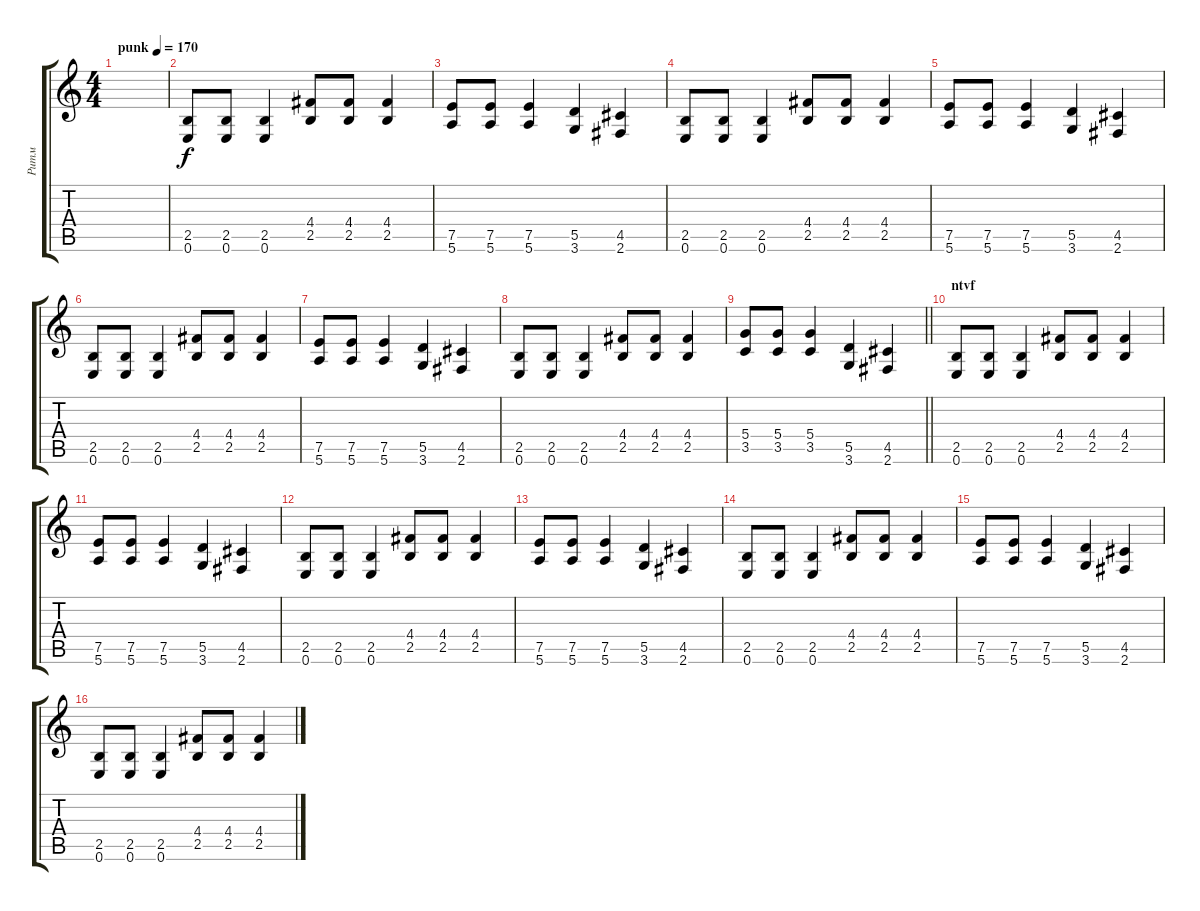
\track ("Ритм" "Ритм") {instrument distortionguitar}
\staff {score tabs}
\tuning (E4 B3 G3 D3 A2 E2) {hide}
\ts (4 4)
\tempo (170 "punk")
\clef g2
\ks c
|
(2.5 0.6).8 (2.5 0.6).8 (2.5 0.6).4 (4.4 2.5).8 (4.4 2.5).8 (4.4 2.5).4 |
(7.5 5.6).8 (7.5 5.6).8 (7.5 5.6).4 (5.5 3.6).4 (4.5 2.6).4 |
(2.5 0.6).8 (2.5 0.6).8 (2.5 0.6).4 (4.4 2.5).8 (4.4 2.5).8 (4.4 2.5).4 |
(7.5 5.6).8 (7.5 5.6).8 (7.5 5.6).4 (5.5 3.6).4 (4.5 2.6).4 |
(2.5 0.6).8 (2.5 0.6).8 (2.5 0.6).4 (4.4 2.5).8 (4.4 2.5).8 (4.4 2.5).4 |
(7.5 5.6).8 (7.5 5.6).8 (7.5 5.6).4 (5.5 3.6).4 (4.5 2.6).4 |
(2.5 0.6).8 (2.5 0.6).8 (2.5 0.6).4 (4.4 2.5).8 (4.4 2.5).8 (4.4 2.5).4 |
\barLineRight lightlight
(5.4 3.5).8 (5.4 3.5).8 (5.4 3.5).4 (5.5 3.6).4 (4.5 2.6).4 |
\section ("" "ntvf")
(2.5 0.6).8 (2.5 0.6).8 (2.5 0.6).4 (4.4 2.5).8 (4.4 2.5).8 (4.4 2.5).4 |
(7.5 5.6).8 (7.5 5.6).8 (7.5 5.6).4 (5.5 3.6).4 (4.5 2.6).4 |
(2.5 0.6).8 (2.5 0.6).8 (2.5 0.6).4 (4.4 2.5).8 (4.4 2.5).8 (4.4 2.5).4 |
(7.5 5.6).8 (7.5 5.6).8 (7.5 5.6).4 (5.5 3.6).4 (4.5 2.6).4 |
(2.5 0.6).8 (2.5 0.6).8 (2.5 0.6).4 (4.4 2.5).8 (4.4 2.5).8 (4.4 2.5).4 |
(7.5 5.6).8 (7.5 5.6).8 (7.5 5.6).4 (5.5 3.6).4 (4.5 2.6).4 |
(2.5 0.6).8 (2.5 0.6).8 (2.5 0.6).4 (4.4 2.5).8 (4.4 2.5).8 (4.4 2.5).4
